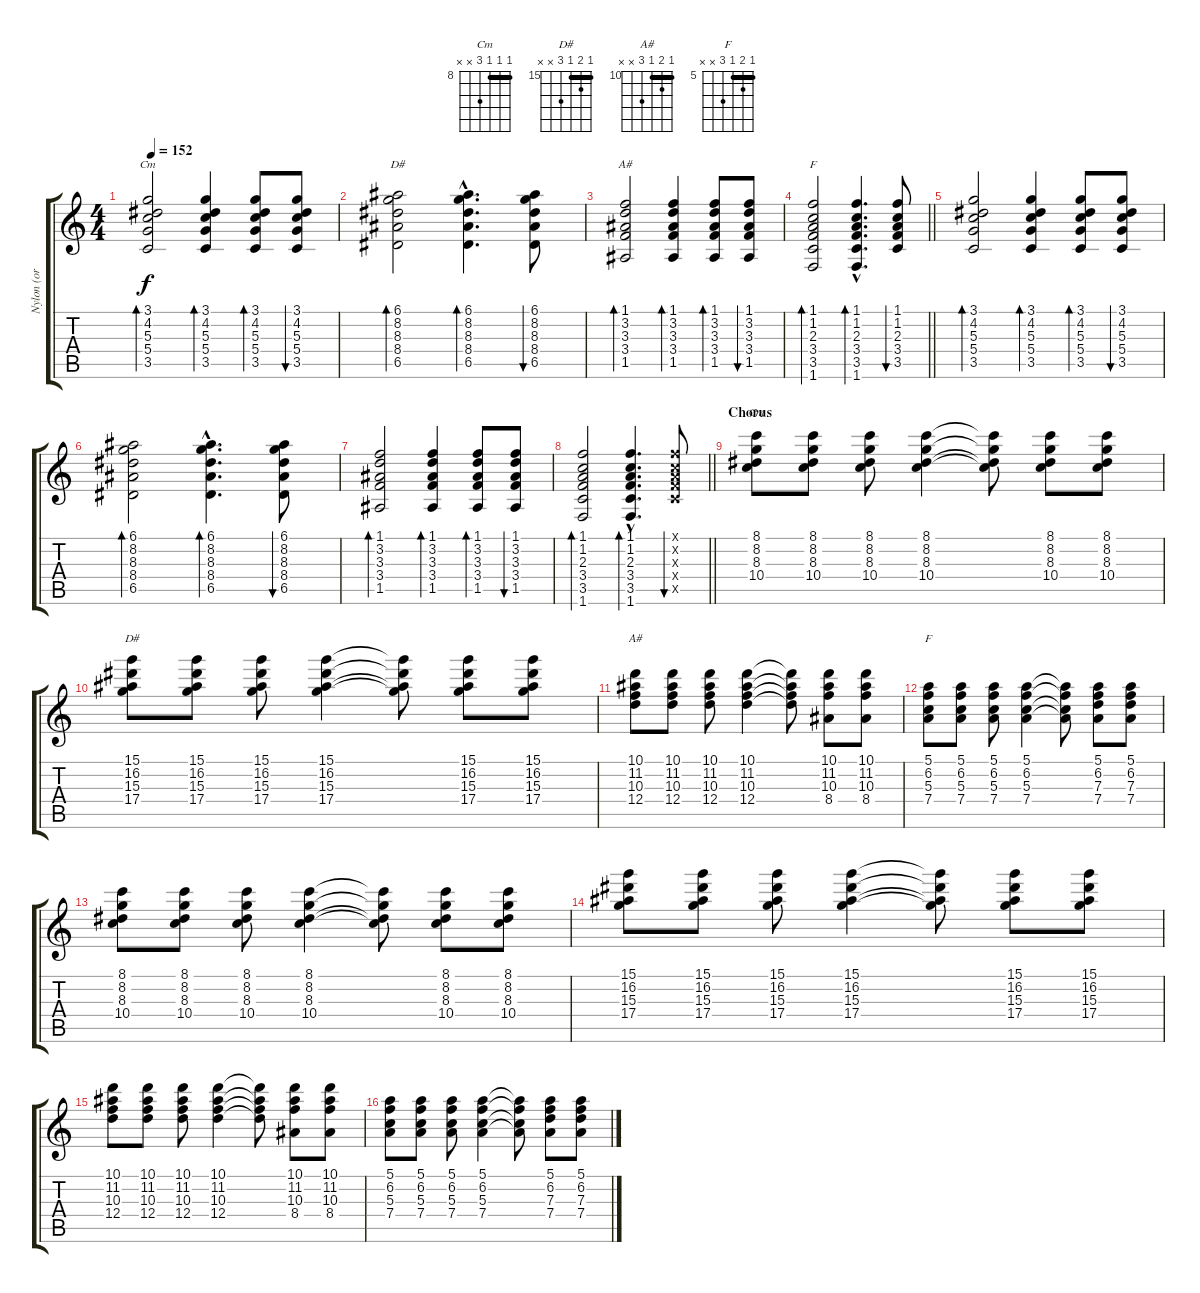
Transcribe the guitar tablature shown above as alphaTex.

\track ("Nylon (or clean)" "Nylon (or ") {instrument acousticguitarsteel}
\staff {score tabs}
\tuning (E4 B3 G3 D3 A2 E2) {hide}
\chord ("Cm" 3 4 5 5 3 x) {barre 3}
\chord ("D#" 6 8 8 8 6 x) {firstfret 6 barre 6}
\chord ("A#" 1 3 3 3 1 x) {barre 1}
\chord ("F" 1 1 2 3 3 1) {barre 1}
\chord ("Cm" 8 8 8 10 x x) {firstfret 8 barre 8}
\chord ("D#" 15 16 15 17 x x) {firstfret 15 barre 15}
\chord ("A#" 10 11 10 12 x x) {firstfret 10 barre 10}
\chord ("F" 5 6 5 7 x x) {firstfret 5 barre 5}
\ts (4 4)
\tempo 152
\clef g2
\ks c
(3.1 4.2 5.3 5.4 3.5).2{bd 60 ch "Cm" dy f} (3.1 4.2 5.3 5.4 3.5).4{bd 60} (3.1 4.2 5.3 5.4 3.5).8{bd 120} (3.1 4.2 5.3 5.4 3.5).8{bu 120} |
(6.1 8.2 8.3 8.4 6.5).2{bd 60 ch "D#"} (6.1{hac} 8.2{hac} 8.3{hac} 8.4{hac} 6.5{hac}).4{d bd 60} (6.1 8.2 8.3 8.4 6.5).8{bu 120} |
(1.1 3.2 3.3 3.4 1.5).2{bd 60 ch "A#"} (1.1 3.2 3.3 3.4 1.5).4{bd 60} (1.1 3.2 3.3 3.4 1.5).8{bd 60} (1.1 3.2 3.3 3.4 1.5).8{bu 60} |
\barLineRight lightlight
(1.1 1.2 2.3 3.4 3.5 1.6).2{bd 60 ch "F"} (1.1{hac} 1.2{hac} 2.3{hac} 3.4{hac} 3.5{hac} 1.6{hac}).4{d bd 60} (1.1 1.2 2.3 3.4 3.5).8{bu 60} |
(3.1 4.2 5.3 5.4 3.5).2{bd 60} (3.1 4.2 5.3 5.4 3.5).4{bd 60} (3.1 4.2 5.3 5.4 3.5).8{bd 120} (3.1 4.2 5.3 5.4 3.5).8{bu 120} |
(6.1 8.2 8.3 8.4 6.5).2{bd 60} (6.1{hac} 8.2{hac} 8.3{hac} 8.4{hac} 6.5{hac}).4{d bd 60} (6.1 8.2 8.3 8.4 6.5).8{bu 120} |
(1.1 3.2 3.3 3.4 1.5).2{bd 60} (1.1 3.2 3.3 3.4 1.5).4{bd 60} (1.1 3.2 3.3 3.4 1.5).8{bd 60} (1.1 3.2 3.3 3.4 1.5).8{bu 60} |
\barLineRight lightlight
(1.1 1.2 2.3 3.4 3.5 1.6).2{bd 60} (1.1{hac} 1.2{hac} 2.3{hac} 3.4{hac} 3.5{hac} 1.6{hac}).4{d bd 60} (1.1{x} 1.2{x} 2.3{x} 3.4{x} 3.5{x}).8{bu 60} |
\section ("" "Chorus")
(8.1 8.2 8.3 10.4).8{ch "Cm" volume 7} (8.1 8.2 8.3 10.4).8 (8.1 8.2 8.3 10.4).8 (8.1 8.2 8.3 10.4).4 (8.1{t} 8.2{t} 8.3{t} 10.4{t}).8 (8.1 8.2 8.3 10.4).8 (8.1 8.2 8.3 10.4).8 |
(15.1 16.2 15.3 17.4).8{ch "D#"} (15.1 16.2 15.3 17.4).8 (15.1 16.2 15.3 17.4).8 (15.1 16.2 15.3 17.4).4 (15.1{t} 16.2{t} 15.3{t} 17.4{t}).8 (15.1 16.2 15.3 17.4).8 (15.1 16.2 15.3 17.4).8 |
(10.1 11.2 10.3 12.4).8{ch "A#"} (10.1 11.2 10.3 12.4).8 (10.1 11.2 10.3 12.4).8 (10.1 11.2 10.3 12.4).4 (10.1{t} 11.2{t} 10.3{t} 12.4{t}).8 (10.1 11.2 10.3 8.4).8 (10.1 11.2 10.3 8.4).8 |
(5.1 6.2 5.3 7.4).8{ch "F"} (5.1 6.2 5.3 7.4).8 (5.1 6.2 5.3 7.4).8 (5.1 6.2 5.3 7.4).4 (5.1{t} 6.2{t} 5.3{t} 7.4{t}).8 (5.1 6.2 7.3 7.4).8 (5.1 6.2 7.3 7.4).8 |
(8.1 8.2 8.3 10.4).8 (8.1 8.2 8.3 10.4).8 (8.1 8.2 8.3 10.4).8 (8.1 8.2 8.3 10.4).4 (8.1{t} 8.2{t} 8.3{t} 10.4{t}).8 (8.1 8.2 8.3 10.4).8 (8.1 8.2 8.3 10.4).8 |
(15.1 16.2 15.3 17.4).8 (15.1 16.2 15.3 17.4).8 (15.1 16.2 15.3 17.4).8 (15.1 16.2 15.3 17.4).4 (15.1{t} 16.2{t} 15.3{t} 17.4{t}).8 (15.1 16.2 15.3 17.4).8 (15.1 16.2 15.3 17.4).8 |
(10.1 11.2 10.3 12.4).8 (10.1 11.2 10.3 12.4).8 (10.1 11.2 10.3 12.4).8 (10.1 11.2 10.3 12.4).4 (10.1{t} 11.2{t} 10.3{t} 12.4{t}).8 (10.1 11.2 10.3 8.4).8 (10.1 11.2 10.3 8.4).8 |
(5.1 6.2 5.3 7.4).8 (5.1 6.2 5.3 7.4).8 (5.1 6.2 5.3 7.4).8 (5.1 6.2 5.3 7.4).4 (5.1{t} 6.2{t} 5.3{t} 7.4{t}).8 (5.1 6.2 7.3 7.4).8 (5.1 6.2 7.3 7.4).8
